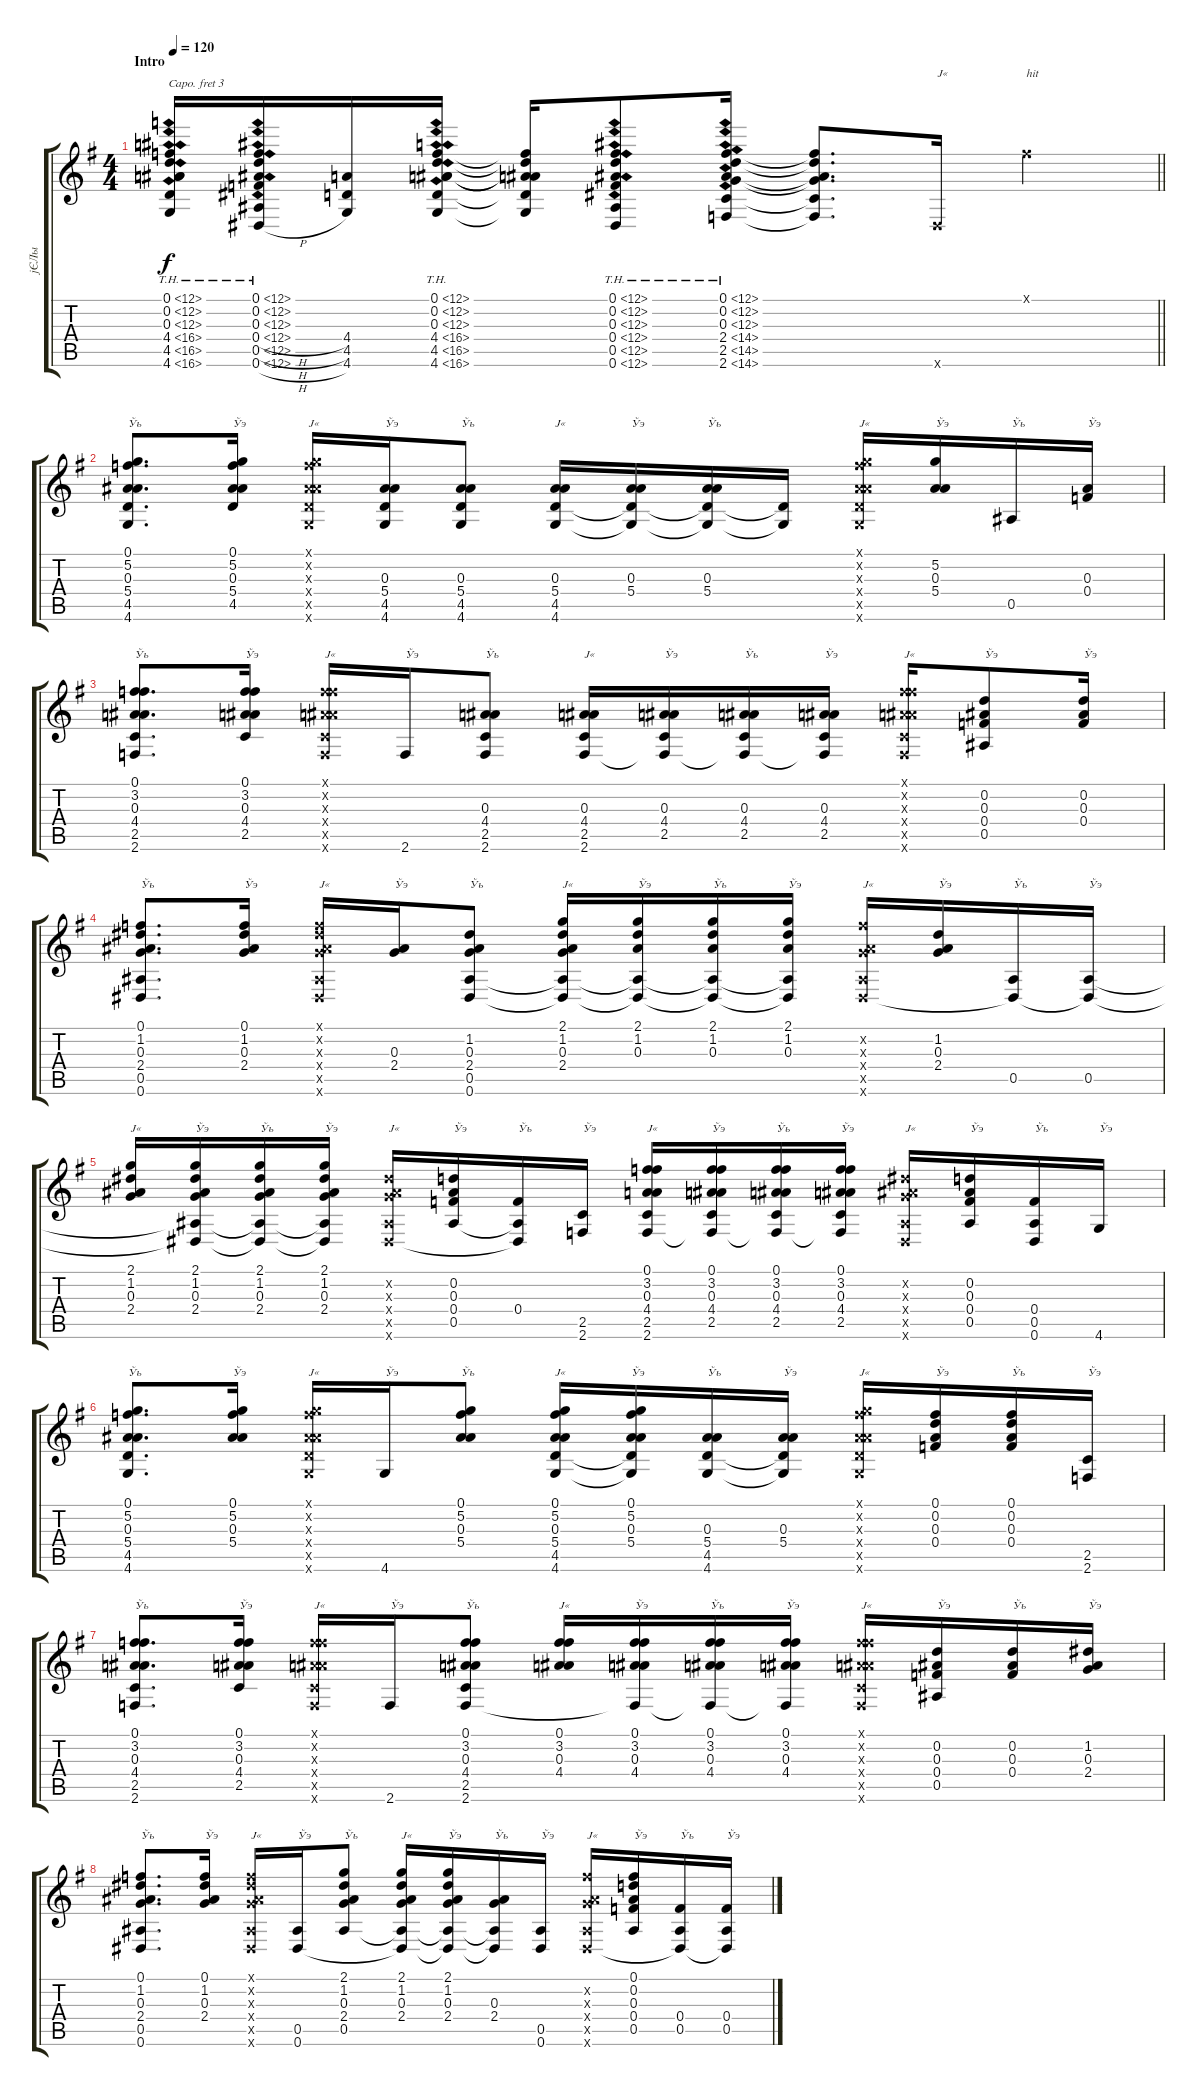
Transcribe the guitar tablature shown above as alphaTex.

\track ("јЄЛы" "јЄЛы") {instrument acousticguitarsteel}
\staff {score tabs}
\capo 3
\tuning (D4 B3 G3 D3 G2 C2) {hide}
\ts (4 4)
\section ("" "Intro")
\tempo 120
\clef g2
\barLineRight lightlight
\ks g
(0.1{th 12} 0.2{th 12} 0.3{th 12} 4.4{th 12} 4.5{th 12} 4.6{th 12}).16{dy f instrument acousticguitarsteel} (0.1{th 12} 0.2{th 12} 0.3{th 12} 0.4{th 12 h} 0.5{th 12 h} 0.6{th 12 h}).16 (4.4 4.5 4.6).16 (0.1{th 12} 0.2{th 12} 0.3{th 12} 4.4{th 12} 4.5{th 12} 4.6{th 12}).16 (0.1{t} 0.2{t} 0.3{t} 4.4{t} 4.5{t} 4.6{t}).16 (0.1{th 12} 0.2{th 12} 0.3{th 12} 0.4{th 12} 0.5{th 12} 0.6{th 12}).8 (0.1{th 12} 0.2{th 12} 0.3{th 12} 2.4{th 12} 2.5{th 12} 2.6{th 12}).16 (0.1{t} 0.2{t} 0.3{t} 2.4{t} 2.5{t} 2.6{t}).8{d} 0.6{x}.16{txt "Ј«"} 0.1{x}.4{txt "hit"} |
\section ("" "")
(0.1 5.2 0.3 5.4 4.5 4.6).8{d txt "Ўь"} (0.1 5.2 0.3 5.4 4.5).16{txt "Ўэ"} (0.1{x} 5.2{x} 0.3{x} 5.4{x} 4.5{x} 4.6{x}).16{txt "Ј«"} (0.3 5.4 4.5 4.6).16{txt "Ўэ"} (0.3 5.4 4.5 4.6).8{txt "Ўь"} (0.3 5.4 4.5 4.6).16{txt "Ј«"} (0.3 5.4 4.5{t} 4.6{t}).16{txt "Ўэ"} (0.3 5.4 4.5{t} 4.6{t}).16{txt "Ўь"} (4.5{t} 4.6{t}).16 (0.1{x} 5.2{x} 0.3{x} 5.4{x} 4.5{x} 4.6{x}).16{txt "Ј«"} (5.2 0.3 5.4).16{txt "Ўэ"} 0.5.16{txt "Ўь"} (0.3 0.4).16{txt "Ўэ"} |
(0.1 3.2 0.3 4.4 2.5 2.6).8{d txt "Ўь"} (0.1 3.2 0.3 4.4 2.5).16{txt "Ўэ"} (0.1{x} 3.2{x} 0.3{x} 4.4{x} 2.5{x} 2.6{x}).16{txt "Ј«"} 2.6.16{txt "Ўэ"} (0.3 4.4 2.5 2.6).8{txt "Ўь"} (0.3 4.4 2.5 2.6).16{txt "Ј«"} (0.3 4.4 2.5 2.6{t}).16{txt "Ўэ"} (0.3 4.4 2.5 2.6{t}).16{txt "Ўь"} (0.3 4.4 2.5 2.6{t}).16{txt "Ўэ"} (0.1{x} 3.2{x} 0.3{x} 4.4{x} 2.5{x} 2.6{x}).16{txt "Ј«"} (0.2 0.3 0.4 0.5).8{txt "Ўэ"} (0.2 0.3 0.4).16{txt "Ўэ"} |
(0.1 1.2 0.3 2.4 0.5 0.6).8{d txt "Ўь"} (0.1 1.2 0.3 2.4).16{txt "Ўэ"} (0.1{x} 1.2{x} 0.3{x} 2.4{x} 0.5{x} 0.6{x}).16{txt "Ј«"} (0.3 2.4).16{txt "Ўэ"} (1.2 0.3 2.4 0.5 0.6).8{txt "Ўь"} (2.1 1.2 0.3 2.4 0.5{t} 0.6{t}).16{txt "Ј«"} (2.1 1.2 0.3 0.5{t} 0.6{t}).16{txt "Ўэ"} (2.1 1.2 0.3 0.5{t} 0.6{t}).16{txt "Ўь"} (2.1 1.2 0.3 0.5{t} 0.6{t}).16{txt "Ўэ"} (3.2{x} 0.3{x} 2.4{x} 0.5{x} 0.6{x}).16{txt "Ј«"} (1.2 0.3 2.4).16{txt "Ўэ"} (0.5 0.6{t}).16{txt "Ўь"} (0.5 0.6{t}).16{txt "Ўэ"} |
(2.1 1.2 0.3 2.4).16{txt "Ј«"} (2.1 1.2 0.3 2.4 0.5{t} 0.6{t}).16{txt "Ўэ"} (2.1 1.2 0.3 2.4 0.5{t} 0.6{t}).16{txt "Ўь"} (2.1 1.2 0.3 2.4 0.5{t} 0.6{t}).16{txt "Ўэ"} (1.2{x} 0.3{x} 2.4{x} 0.5{x} 0.6{x}).16{txt "Ј«"} (0.2 0.3 0.4 0.5).16{txt "Ўэ"} (0.4 0.5{t} 0.6{t}).16{txt "Ўь"} (2.5 2.6).16{txt "Ўэ"} (0.1 3.2 0.3 4.4 2.5 2.6).16{txt "Ј«"} (0.1 3.2 0.3 4.4 2.5 2.6{t}).16{txt "Ўэ"} (0.1 3.2 0.3 4.4 2.5 2.6{t}).16{txt "Ўь"} (0.1 3.2 0.3 4.4 2.5 2.6{t}).16{txt "Ўэ"} (1.2{x} 0.3{x} 2.4{x} 0.5{x} 0.6{x}).16{txt "Ј«"} (0.2 0.3 0.4 0.5).16{txt "Ўэ"} (0.4 0.5 0.6).16{txt "Ўь"} 4.6.16{txt "Ўэ"} |
(0.1 5.2 0.3 5.4 4.5 4.6).8{d txt "Ўь"} (0.1 5.2 0.3 5.4).16{txt "Ўэ"} (0.1{x} 5.2{x} 0.3{x} 5.4{x} 4.5{x} 4.6{x}).16{txt "Ј«"} 4.6.16{txt "Ўэ"} (0.1 5.2 0.3 5.4).8{txt "Ўь"} (0.1 5.2 0.3 5.4 4.5 4.6).16{txt "Ј«"} (0.1 5.2 0.3 5.4 4.5{t} 4.6{t}).16{txt "Ўэ"} (0.3 5.4 4.5 4.6).16{txt "Ўь"} (0.3 5.4 4.5{t} 4.6{t}).16{txt "Ўэ"} (0.1{x} 5.2{x} 0.3{x} 5.4{x} 4.5{x} 4.6{x}).16{txt "Ј«"} (0.1 0.2 0.3 0.4).16{txt "Ўэ"} (0.1 0.2 0.3 0.4).16{txt "Ўь"} (2.5 2.6).16{txt "Ўэ"} |
(0.1 3.2 0.3 4.4 2.5 2.6).8{d txt "Ўь"} (0.1 3.2 0.3 4.4 2.5).16{txt "Ўэ"} (0.1{x} 3.2{x} 0.3{x} 4.4{x} 2.5{x} 2.6{x}).16{txt "Ј«"} 2.6.16{txt "Ўэ"} (0.1 3.2 0.3 4.4 2.5 2.6).8{txt "Ўь"} (0.1 3.2 0.3 4.4).16{txt "Ј«"} (0.1 3.2 0.3 4.4 2.6{t}).16{txt "Ўэ"} (0.1 3.2 0.3 4.4 2.6{t}).16{txt "Ўь"} (0.1 3.2 0.3 4.4 2.6{t}).16{txt "Ўэ"} (0.1{x} 3.2{x} 0.3{x} 4.4{x} 2.5{x} 2.6{x}).16{txt "Ј«"} (0.2 0.3 0.4 0.5).16{txt "Ўэ"} (0.2 0.3 0.4).16{txt "Ўь"} (1.2 0.3 2.4).16{txt "Ўэ"} |
(0.1 1.2 0.3 2.4 0.5 0.6).8{d txt "Ўь"} (0.1 1.2 0.3 2.4).16{txt "Ўэ"} (0.1{x} 1.2{x} 0.3{x} 2.4{x} 0.5{x} 0.6{x}).16{txt "Ј«"} (0.5 0.6).16{txt "Ўэ"} (2.1 1.2 0.3 2.4 0.5).8{txt "Ўь"} (2.1 1.2 0.3 2.4 0.5{t} 0.6{t}).16{txt "Ј«"} (2.1 1.2 0.3 2.4 0.5{t} 0.6{t}).16{txt "Ўэ"} (0.3 2.4 0.5{t} 0.6{t}).16{txt "Ўь"} (0.5 0.6).16{txt "Ўэ"} (3.2{x} 0.3{x} 2.4{x} 0.5{x} 0.6{x}).16{txt "Ј«"} (0.1 0.2 0.3 0.4 0.5).16{txt "Ўэ"} (0.4 0.5 0.6{t}).16{txt "Ўь"} (0.4 0.5 0.6{t}).16{txt "Ўэ"}
